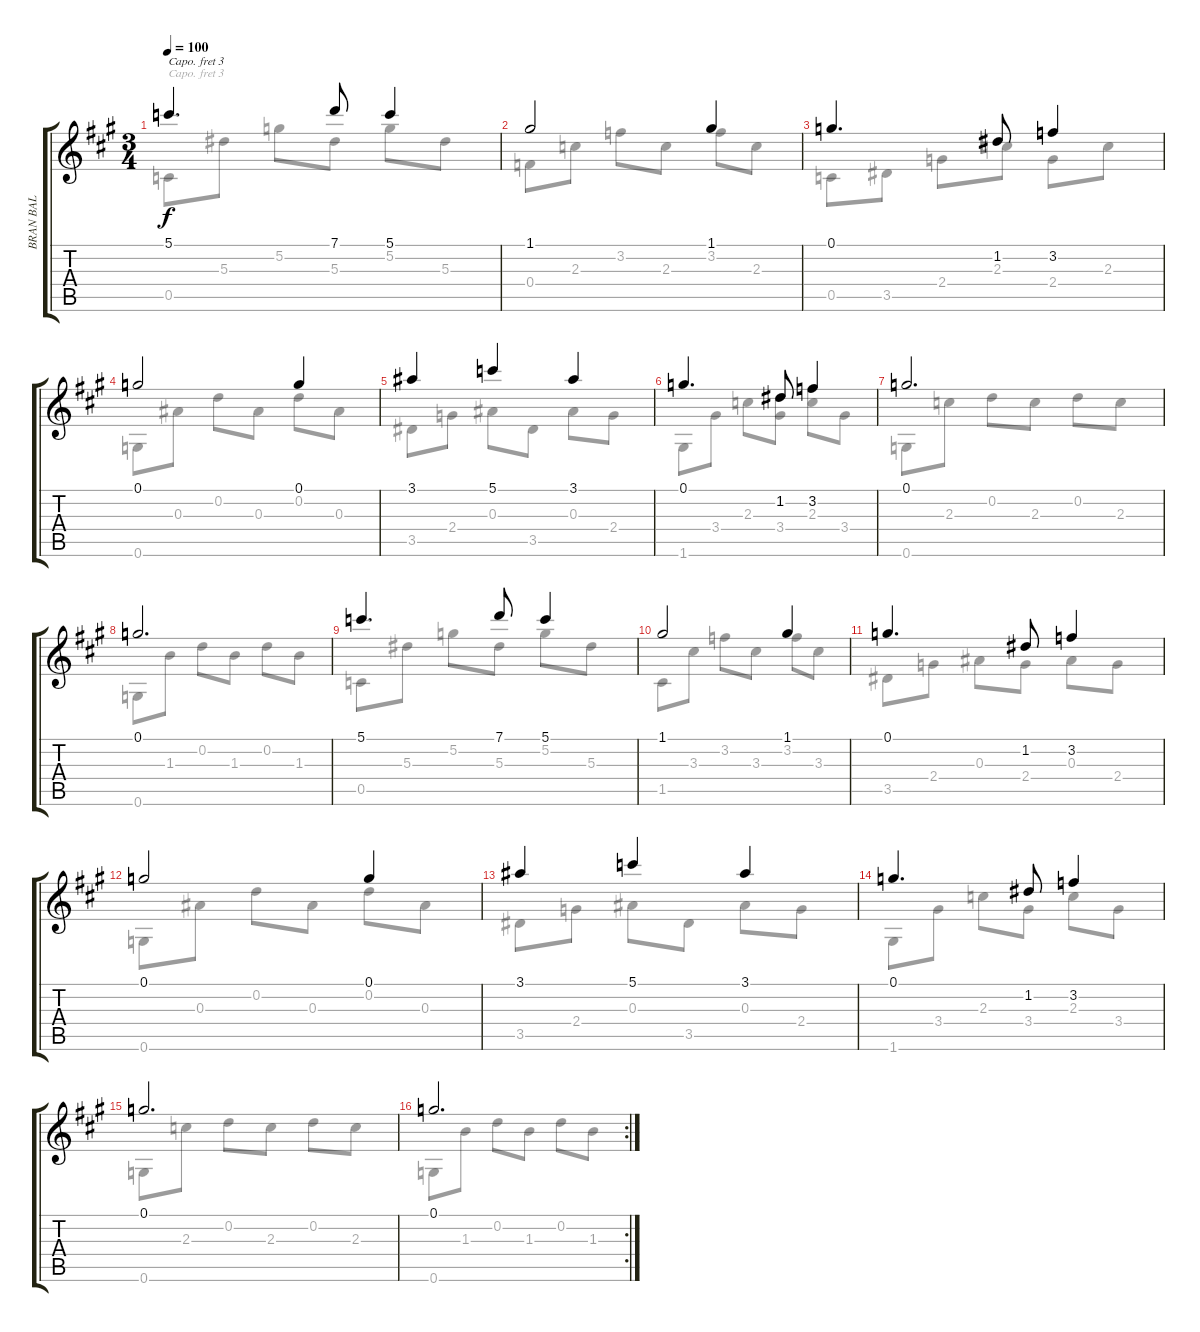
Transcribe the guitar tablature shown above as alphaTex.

\track ("BRAN BAL" "BRAN BAL") {instrument acousticguitarsteel}
\staff {score tabs}
\capo 3
\tuning (E4 B3 G3 D3 A2 E2) {hide}
\voice
\ts (3 4)
\tempo 100
\clef g2
\ks a
5.1.4{d dy f} 7.1.8 5.1.4 |
1.1.2 1.1.4 |
0.1.4{d} 1.2.8 3.2.4 |
0.1.2 0.1.4 |
3.1.4 5.1.4 3.1.4 |
0.1.4{d} 1.2.8 3.2.4 |
0.1.2{d} |
0.1.2{d} |
5.1.4{d} 7.1.8 5.1.4 |
1.1.2 1.1.4 |
0.1.4{d} 1.2.8 3.2.4 |
0.1.2 0.1.4 |
3.1.4 5.1.4 3.1.4 |
0.1.4{d} 1.2.8 3.2.4 |
0.1.2{d} |
\rc 2
0.1.2{d}
\voice
\clef g2
\ottava regular
\simile none
\ks a
0.5.8{dy f} 5.3.8 5.2.8 5.3.8 5.2.8 5.3.8 |
0.4.8 2.3.8 3.2.8 2.3.8 3.2.8 2.3.8 |
0.5.8 3.5.8 2.4.8 2.3.8 2.4.8 2.3.8 |
0.6.8 0.3.8 0.2.8 0.3.8 0.2.8 0.3.8 |
3.5.8 2.4.8 0.3.8 3.5.8 0.3.8 2.4.8 |
1.6.8 3.4.8 2.3.8 (1.2 3.4).8 (3.2 2.3).8 3.4.8 |
0.6.8 2.3.8 0.2.8 2.3.8 0.2.8 2.3.8 |
0.6.8 1.3.8 0.2.8 1.3.8 0.2.8 1.3.8 |
0.5.8 5.3.8 5.2.8 5.3.8 5.2.8 5.3.8 |
1.5.8 3.3.8 3.2.8 3.3.8 3.2.8 3.3.8 |
3.5.8 2.4.8 0.3.8 2.4.8 0.3.8 2.4.8 |
0.6.8 0.3.8 0.2.8 0.3.8 0.2.8 0.3.8 |
3.5.8 2.4.8 0.3.8 3.5.8 0.3.8 2.4.8 |
1.6.8 3.4.8 2.3.8 3.4.8 2.3.8 3.4.8 |
0.6.8 2.3.8 0.2.8 2.3.8 0.2.8 2.3.8 |
0.6.8 1.3.8 0.2.8 1.3.8 0.2.8 1.3.8
